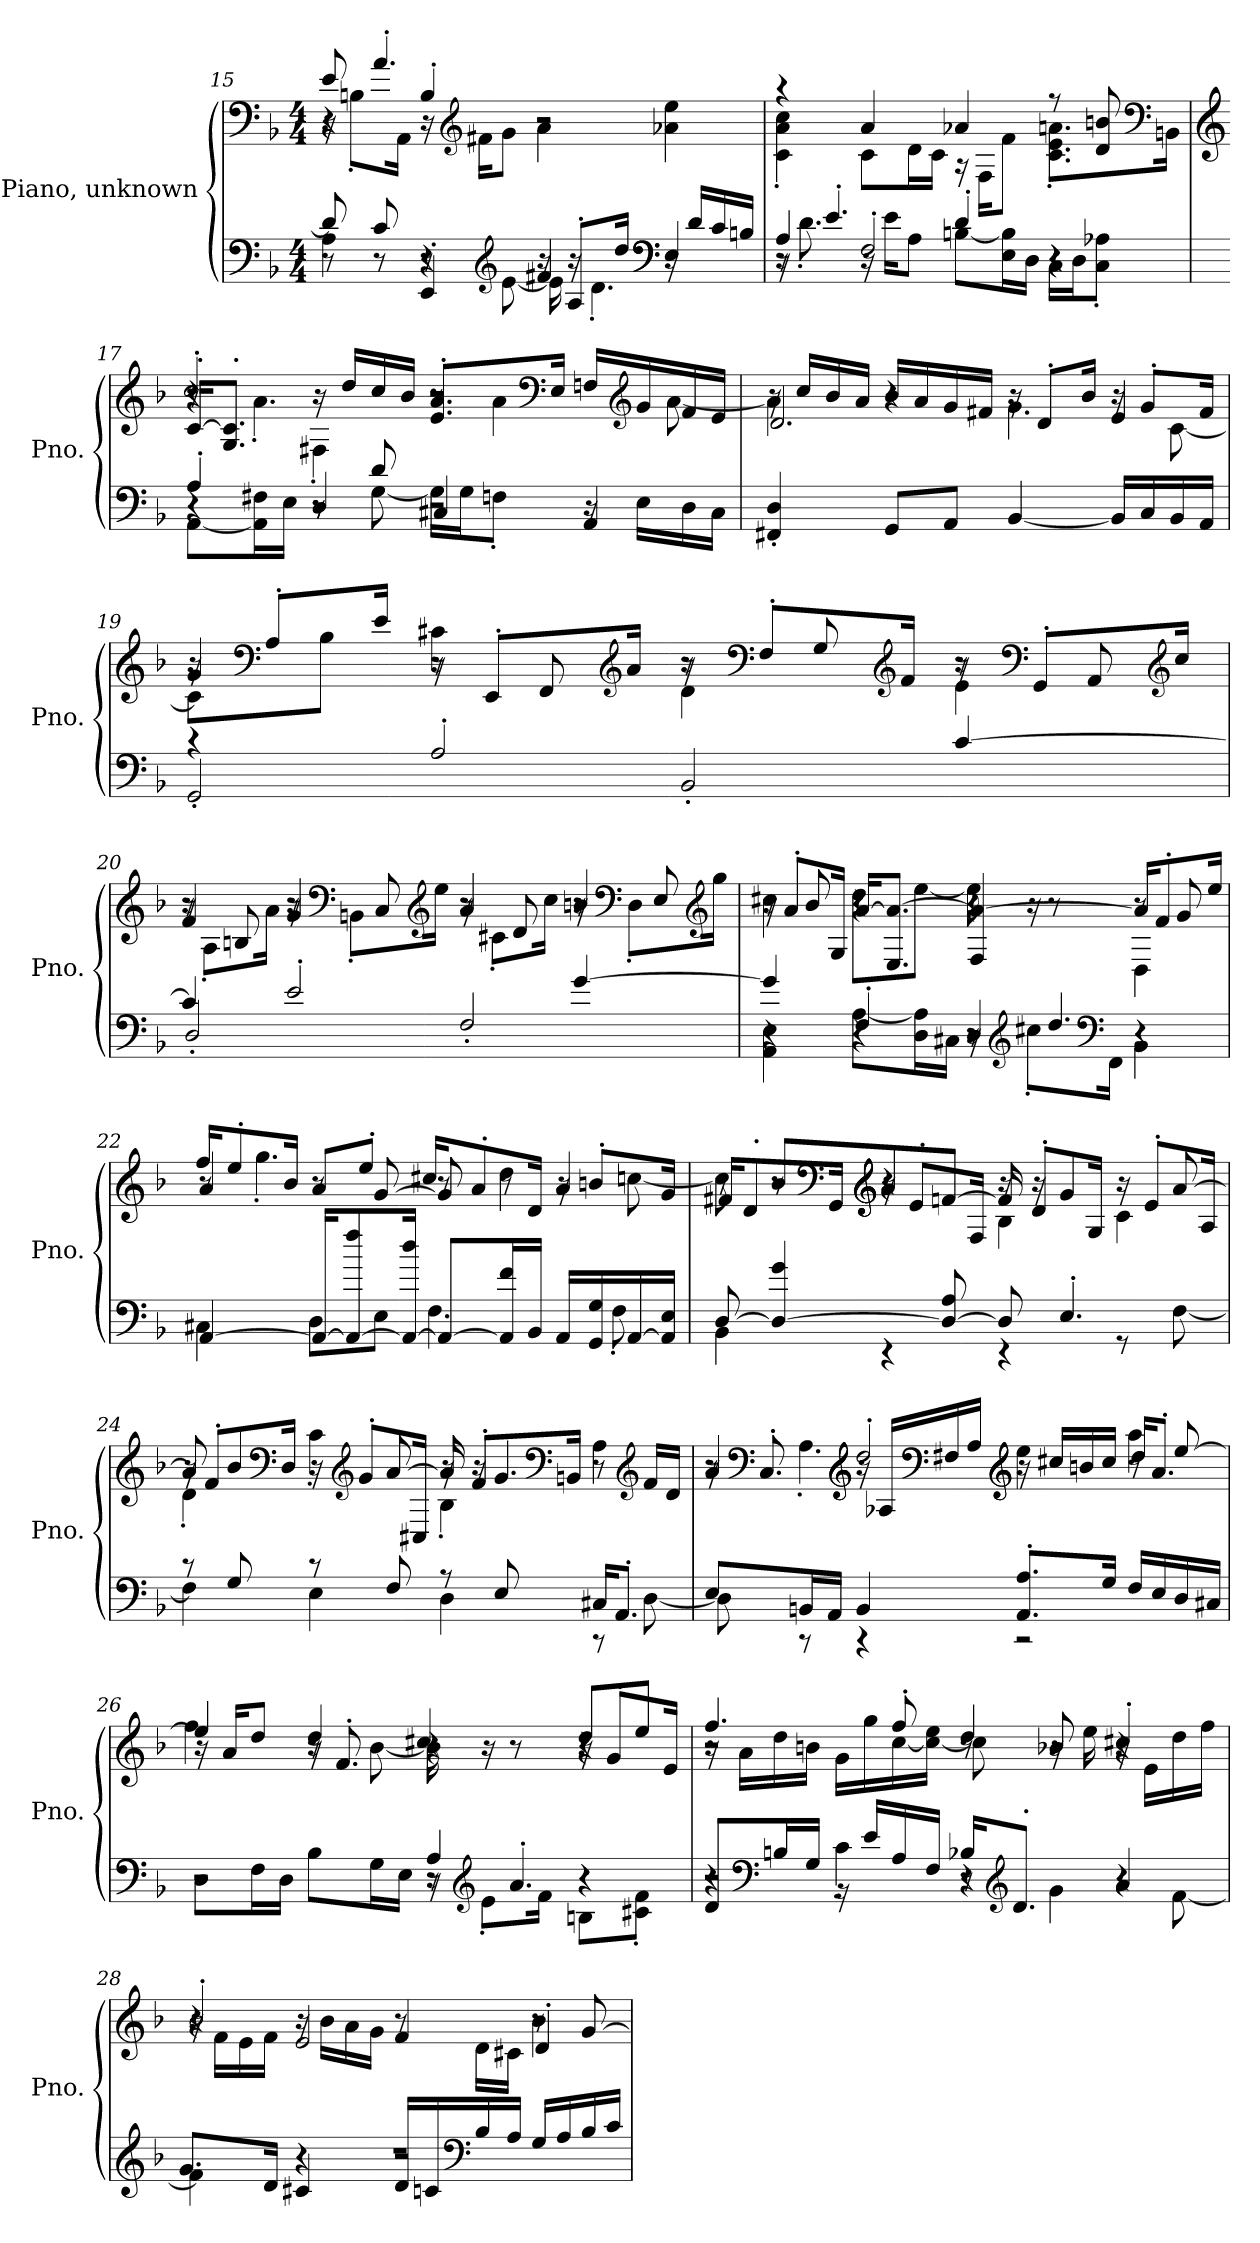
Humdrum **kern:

**kern	**kern
*part1	*part1
*staff2	*staff1
*I"Piano, unknown	*
*I'Pno.	*
!!LO:LB:g=z
*clefF4	*clefF4
*k[b-]	*k[b-]
*M4/4	*M4/4
=15	=15
*^	*^
*	*^	*	*^
8d/]	4A\	8r	8e/	16r	4r
.	.	.	.	8Bn'\L	.
8r	.	8c/	4.a'/	.	.
.	.	.	.	16AA\Jk	.
4r	8r	4EE'/	.	16r	4B'/
*	*	*	*clefG2	*	*
.	.	.	.	16f#X\KL	.
*clefG2	*	*	*	*	*
.	[8e\	.	.	8g\J	.
4f#X/	16e\]	16r	2r	4a\	2r
.	16r	8A'/L	.	.	.
.	4.d'\	.	.	.	.
.	.	16dd/Jk	.	.	.
*clefF4	*	*	*	*	*
4E/	.	16r	.	4a-X\ 4ee\	.
.	.	16d/LL	.	.	.
.	.	16c/	.	.	.
.	.	16Bn/JJ	.	.	.
*	*	*	*	*v	*v
=16	=16	=16	=16	=16
8r	16r	4A/	4r	4c\' 4a\' 4cc\'
.	8.d'\	.	.	.
4.e'/	.	.	.	.
.	16r	2F'/	4a/	8c\L
.	16e\KL	.	.	.
.	8A\J	.	.	16d\L
.	.	.	.	16c\JJ
4d'/	[8Bn\L	.	4a-X/	16r
.	.	.	.	16F\KL
.	16E\ 16B\]L	.	.	8f\J
.	16D\JJ	.	.	.
4r	16C\LL	4r	8r	8.c\' 8.e\' 8.an\'L
.	16D\J	.	.	.
.	8C\' 8A-X\'J	.	8d/ 8bn/	.
*	*	*	*clefF4	*
.	.	.	.	16BBn\Jk
*	*	*	*v	*v
!!LO:LB:g=z
=17	=17	=17	=17
*	*	*	*clefG2
*	*	*	*^
*	*	*	*	*^
*	*	*	*	*	*^
4r	[8AA\L	4A'/	[16c'/KL	8r	2cc'/	4r
.	.	.	8.G/' 8.c/]'J	.	.	.
.	16AA\] 16F#X\L	.	.	4.a'\	.	.
.	16E\JJ	.	.	.	.	.
8r	8r	4D/	16r	.	.	4F#X'\
.	.	.	16dd/LL	.	.	.
8d/	[8G\	.	16cc/	.	.	.
.	.	.	16b-/JJ	.	.	.
2r	16G\LL]	4C#X/	8.e/' 8.a/'L	8r	2r	2r
.	16G\J	.	.	.	.	.
.	8Fn'\J	.	.	4a\	.	.
*	*	*	*clefF4	*	*	*
.	.	.	16E/Jk	.	.	.
.	16r	4AA/	16Fn/LL	.	.	.
*	*	*	*clefG2	*	*	*
.	16E\LL	.	16g/	.	.	.
.	16D\	.	16f/	[8a\	.	.
.	16C#\JJ	.	16e/JJ	.	.	.
*v	*v	*v	*	*	*	*
*	*	*	*v	*v
=18	=18	=18	=18
4FF#X/' 4D/'	16r	4a\]	2.d/
.	16cc/LL	.	.
.	16b-/	.	.
.	16a/JJ	.	.
8GG/L	16b-/LL	4r	.
.	16a/	.	.
8AA/J	16g/	.	.
.	16f#X/JJ	.	.
[4BB-/	16r	4.g\	.
.	8d'/L	.	.
.	16b-/Jk	.	.
16BB-/LL]	16r	.	4e/
16C/	8g'/L	.	.
16BB-/	.	[8c\	.
16AA/JJ	16f#/Jk	.	.
!!LO:LB:g=z	!!	!!
=19	=19	=19	=19
*^	*	*	*
4r	2GG'/	16r	8c\L]	4g/
*	*	*clefF4	*	*
.	.	8A'/L	.	.
.	.	.	8B-\J	.
.	.	16e/Jk	.	.
2A'/	.	16r	4c#X\	8r
.	.	8EE'/L	.	.
.	.	.	.	8FF/
*	*	*clefG2	*	*
.	.	16a/Jk	.	.
.	2BB-'/	16r	4d\	8r
*	*	*clefF4	*	*
.	.	8F'/L	.	.
.	.	.	.	8G/
*	*	*clefG2	*	*
.	.	16f/Jk	.	.
[4c/	.	16r	4e\	8r
*	*	*clefF4	*	*
.	.	8GG'/L	.	.
.	.	.	.	8AA/
*	*	*clefG2	*	*
.	.	16cc/Jk	.	.
!!LO:LB:g=z	!!	!!
=20	=20	=20	=20	=20
4c/]	2D'/	4f/	16r	8r
.	.	.	8A'\L	.
.	.	.	.	8Bn/
.	.	.	16a\Jk	.
2e'/	.	4g/	16r	8r
*	*	*clefF4	*	*
.	.	.	8BBn'\L	.
.	.	.	.	8C/
*	*	*clefG2	*	*
.	.	.	16ee\Jk	.
.	2F'/	4a/	16r	8r
.	.	.	8c#X'\L	.
.	.	.	.	8d/
.	.	.	16cc\Jk	.
[4g/	.	4bn/	16r	8r
*	*	*clefF4	*	*
.	.	.	8D'\L	.
.	.	.	.	8E/
*	*	*clefG2	*	*
.	.	.	16gg\Jk	.
!!LO:LB:g=z	!!	!!
=21	=21	=21	=21	=21
*	*^	*	*	*
4g/]	4AA\ 4E\	4r	8r	4cc#X\	16r
.	.	.	.	.	8a'/L
.	.	.	8b-/	.	.
.	.	.	.	.	16G/Jk
4r	[8A\L	4F'/	4r	8dd\L	[16a/KL
.	.	.	.	.	8.E/ 8.a/_J
.	16D\ 16A\]L	.	.	[8ee\J	.
.	16C#X\JJ	.	.	.	.
8r	16r	4D/	4r	16ee\]	4F/ 4a/_
*clefG2	*	*	*	*	*
.	8cc#X'\L	.	.	16r	.
4.dd/	.	.	.	8r	.
*clefF4	*	*	*	*	*
.	16FF\Jk	.	.	.	.
.	4BB-\	4r	8r	4D\	16a/KL]
.	.	.	.	.	8f'/
.	.	.	8g/	.	.
.	.	.	.	.	16ee/Jk
*	*v	*v	*	*	*
!!LO:PB:g=z	!!	!!
=22	=22	=22	=22	=22
[4AA/	4C#X\	4a/	8r	16ff/KL
.	.	.	.	8ee'/
.	.	.	4.gg'\	.
.	.	.	.	16b-/Jk
16AA/KL_	8D\L	8r	.	8a/L
8AA/_ 8ff/	.	.	.	.
.	8E\J	[8g/	.	8ee'/J
16AA/_ 16dd/Jk	.	.	.	.
8AA/L_	4.F\	8g/]	8r	16cc#X/KL
.	.	.	.	8a'/
16AA/] 16f/L	.	8r	4dd\	.
16BB-/JJ	.	.	.	16d/Jk
16AA/LL	.	4a/	.	16r
16GG/ 16G/	.	.	.	8bn'/L
[16AA/	8F'\	.	[8ccn\	.
16AA/] 16E/JJ	.	.	.	16g/Jk
=23	=23	=23	=23	=23
[8D/	4BB-\	8r	8cc\]	16f#X/KL
.	.	.	.	8d'/
4D/_ 4g/	.	8b-/L	8r	.
*	*	*clefF4	*	*
.	.	.	.	16GG/Jk
*	*	*clefG2	*	*
.	4r	8a/	4r	16r
.	.	.	.	8e'/L
8D/_ 8A/	.	[8fn/J	.	.
.	.	.	.	16F/Jk
8D/]	4r	16f/]	4B-\	16r
.	.	16r	.	8d'/L
4.E'/	.	4g/	.	.
.	.	.	.	16G/Jk
.	8r	.	4c\	16r
.	.	.	.	8e'/L
.	[8F\	[8a/	.	.
.	.	.	.	16A/Jk
!!LO:LB:g=z	!!	!!
=24	=24	=24	=24	=24
8r	4F\]	8a/]	4d'\	16r
.	.	.	.	8f'/L
8G/	.	4b-/	.	.
*	*	*clefF4	*	*
.	.	.	.	16D/Jk
8r	4E\	.	4c'\	16r
*	*	*clefG2	*	*
.	.	.	.	8g'/L
8F/	.	[8a/	.	.
.	.	.	.	16C#X/Jk
8r	4D\	16a/]	4B-'\	16r
.	.	16r	.	8f'/L
8E/	.	4.g'/	.	.
*	*	*clefF4	*	*
.	.	.	.	16BBn/Jk
16C#X/KL	8r	.	4A\	8r
8.AA'/J	.	.	.	.
*	*	*clefG2	*	*
.	[8D\	.	.	16f/LL
.	.	.	.	16d/JJ
!!LO:LB:g=z	!!	!!
=25	=25	=25	=25	=25
8E/L	8D\]	4a/	8r	16r
*	*	*clefF4	*	*
.	.	.	.	8.C'/
16BBn/L	8r	.	4.A'\	.
16AA/JJ	.	.	.	.
*	*	*clefG2	*	*
4BB/	4r	2dd'/	.	16r
.	.	.	.	16A-X/LL
*	*	*clefF4	*	*
.	.	.	.	16F#X/
.	.	.	.	16A-/JJ
*	*	*clefG2	*	*
8.AA/' 8.A/'L	2r	.	4ee\	16r
.	.	.	.	16cc#X/LL
.	.	.	.	16bn/
16G/Jk	.	.	.	16cc#/JJ
16F/LL	.	8r	4aa\	16dd/KL
16E/	.	.	.	8.a'/J
16D/	.	[8ee/	.	.
16C#X/JJ	.	.	.	.
!!LO:LB:g=z	!!	!!
=26	=26	=26	=26	=26
*	*^	*	*	*
2r	8D\L	2r	4ee/]	4ff\	16r
.	.	.	.	.	16a/KL
.	16F\L	.	.	.	8dd/J
.	16D\JJ	.	.	.	.
.	8B-\L	.	4dd/	8r	16r
.	.	.	.	.	8.f'/
.	16G\L	.	.	[8b-\	.
.	16E\JJ	.	.	.	.
8r	16r	4A/	4r	16b-\]	4cc#X/
*clefG2	*	*	*	*	*
.	8e'\L	.	.	16r	.
4.a'/	.	.	.	8r	.
.	16f\Jk	.	.	.	.
.	8Bn\L	4r	8dd/L	4r	16r
.	.	.	.	.	8g'/L
.	8c#X\' 8f\'J	.	8ee/J	.	.
.	.	.	.	.	16e/Jk
=27	=27	=27	=27	=27	=27
2r	4r	8d/L	4.ff/	16r	2r
.	.	.	.	16a\LL	.
*clefF4	*	*	*	*	*
.	.	16Bn/L	.	16dd\	.
.	.	16G/JJ	.	16bn\JJ	.
.	4c'\	16r	.	16g\LL	.
.	.	16e/LL	.	16gg\	.
.	.	16A/	8ff'/	[16cc\	.
.	.	16F/JJ	.	16cc\_ 16ee\JJ	.
4r	8r	16B-X/KL	4dd/	8cc\]	8r
*clefG2	*	*	*	*	*
.	.	8.d'/J	.	.	.
.	4g\	.	.	16r	8b-X/
.	.	.	.	16ee\	.
4a/	.	4r	4cc#X'/	16r	4r
.	.	.	.	16e\LL	.
.	[8f\	.	.	16dd\	.
.	.	.	.	16ff\JJ	.
!!LO:LB:g=z	!!	!!
=28	=28	=28	=28	=28	=28
1r	4f\]	8.g/L	2b-'/	16r	4r
.	.	.	.	16f\LL	.
.	.	.	.	16e\	.
.	.	16d/Jk	.	16f\JJ	.
.	4r	4c#X/	.	16r	2e/
.	.	.	.	16b-\LL	.
.	.	.	.	16a\	.
.	.	.	.	16g\JJ	.
.	2r	16d/LL	4f/	8r	.
.	.	16cn/	.	.	.
*clefF4	*	*	*	*	*
.	.	16B-/	.	16d\LL	.
.	.	16A/JJ	.	16c#X\JJ	.
.	.	16G/LL	8r	4b-\	4d'/
.	.	16A/	.	.	.
.	.	16B-/	[8g/	.	.
.	.	16c/JJ	.	.	.
*v	*v	*v	*	*	*
*	*v	*v	*v
=	=
*-	*-
